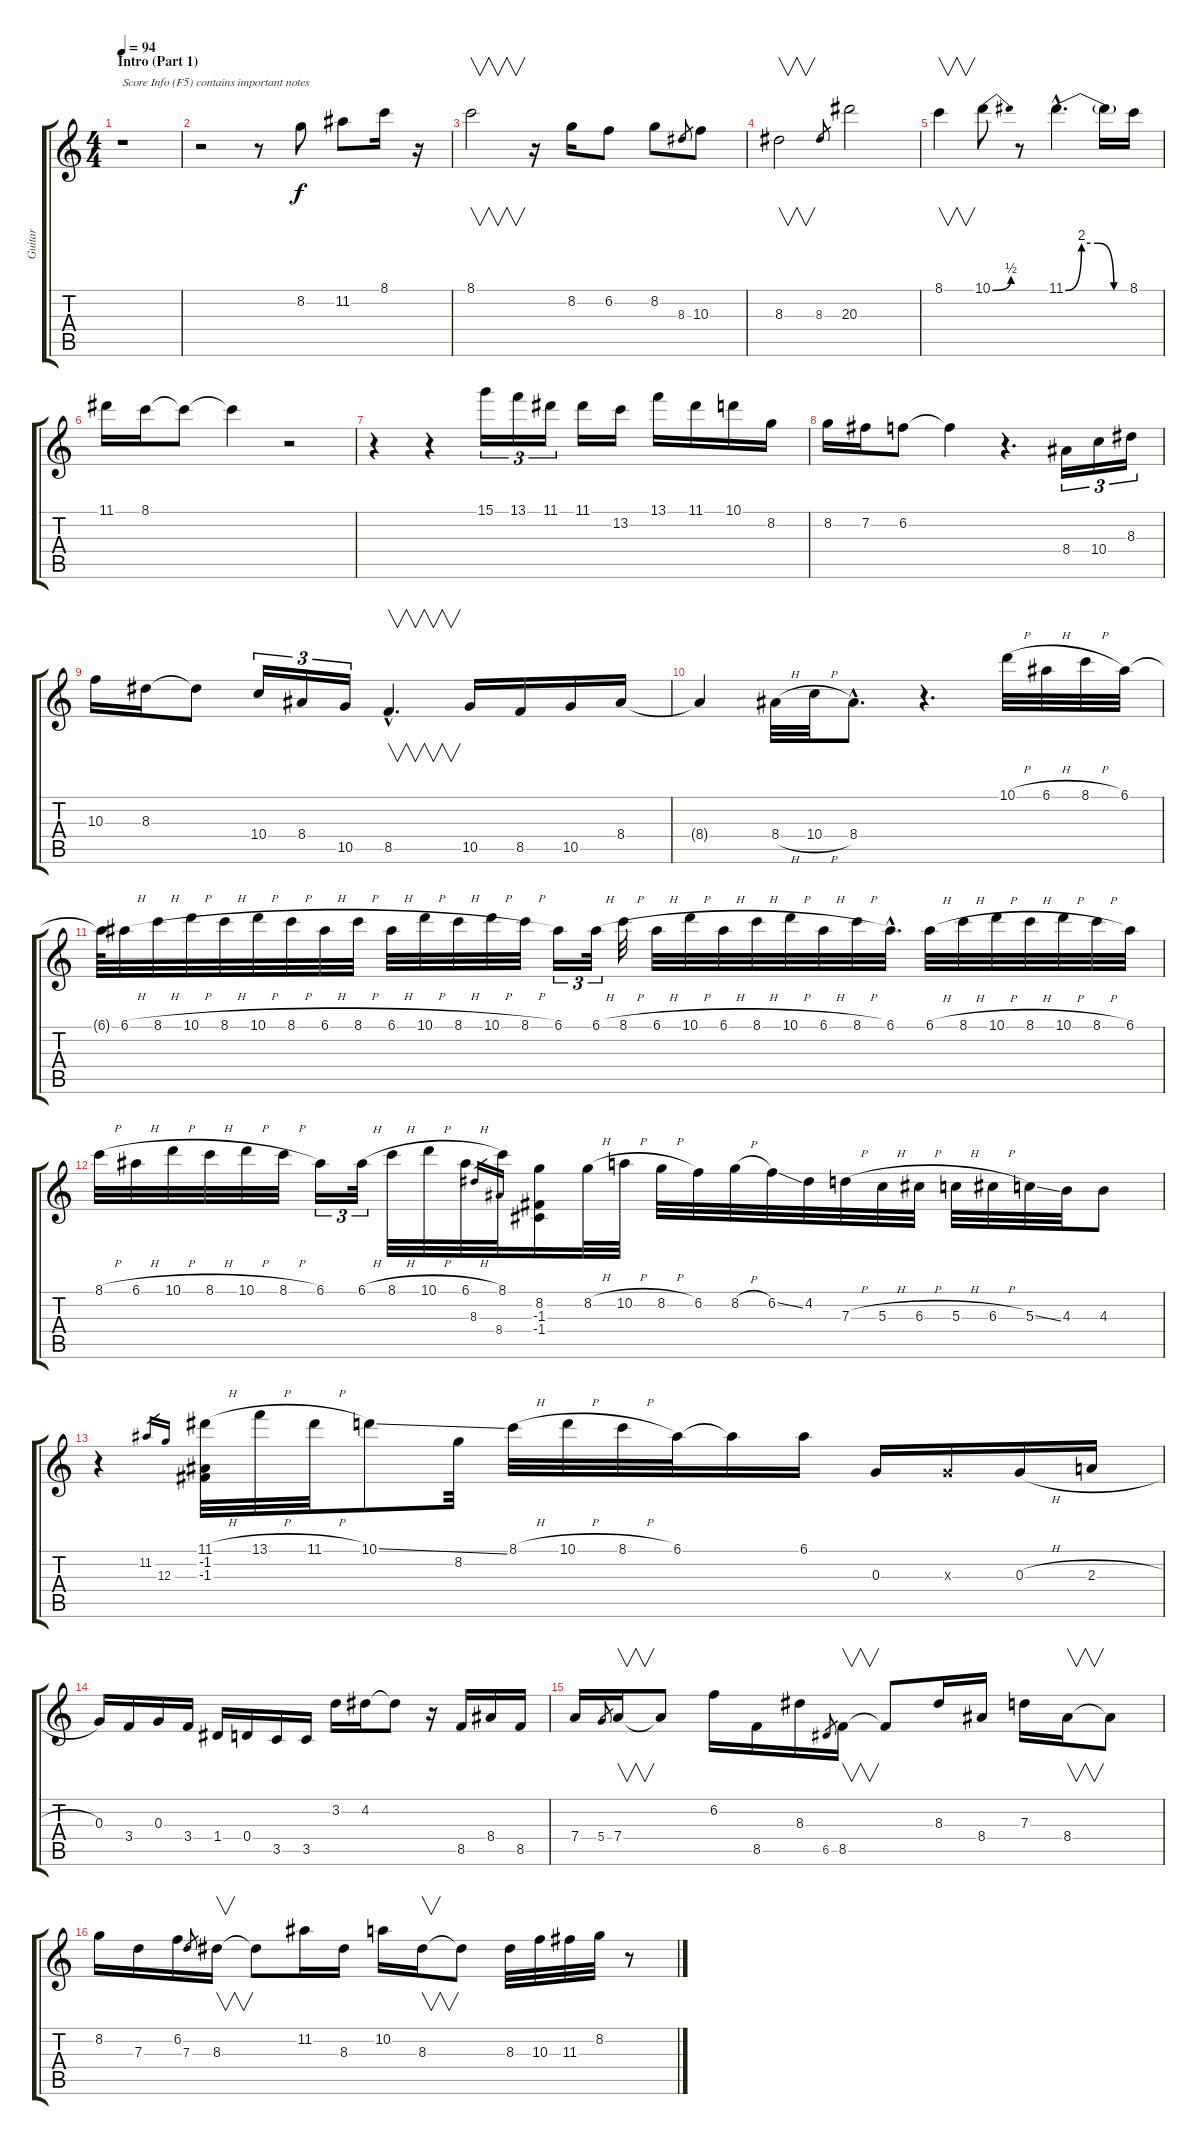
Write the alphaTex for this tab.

\track ("Guitar" "Guitar") {instrument electricguitarjazz}
\staff {score tabs}
\tuning (E4 B3 G3 D3 A2 E2) {hide}
\ts (4 4)
\section ("" "Intro (Part 1)")
\tempo 94
\clef g2
\ks c
r.1{txt "Score Info (F5) contains important notes" dy f instrument electricguitarjazz} |
r.2 r.8 8.2.8 11.2.8 8.1.16 r.16 |
8.1.2{v} r.16 8.2.16 6.2.8 8.2.8 8.3.8{gr} 10.3.8 |
8.3.2{v} 8.3.8{gr} 20.3.2 |
8.1.4{v} 10.1{be (bend 0 0 60 2)}.8 r.8 11.1{be (custom 0 0 15 8 30 8 45 0 60 0) hac}.4{d} 11.1{t}.16 8.1.16 |
11.1.16 8.1.16 8.1{t}.8 8.1{t}.4 r.2 |
r.4 r.4 15.1.16{tu (3 2)} 13.1.16{tu (3 2)} 11.1.16{tu (3 2)} 11.1.16 13.2.16 13.1.16 11.1.16 10.1.16 8.2.16 |
8.2.16 7.2.16 6.2.8 6.2{t}.4 r.4{d} 8.4.16{tu (3 2)} 10.4.16{tu (3 2)} 8.3.16{tu (3 2)} |
10.3.16 8.3.16 8.3{t}.8 10.4.16{tu (3 2)} 8.4.16{tu (3 2)} 10.5.16{tu (3 2)} 8.5{hac}.4{v d} 10.5.16 8.5.16 10.5.16 8.4.16 |
8.4{t}.4 8.4{h}.32 10.4{h}.32 8.4{hac}.8{d} r.4{d} 10.1{h}.32 6.1{h}.32 8.1{h}.32 6.1.32 |
6.1{t}.64 6.1{h}.32 8.1{h}.32 10.1{h}.32 8.1{h}.32 10.1{h}.32 8.1{h}.32 6.1{h}.32 8.1{h}.32 6.1{h}.32 10.1{h}.32 8.1{h}.32 10.1{h}.32 8.1{h}.32 6.1.16{tu (3 2)} 6.1{h}.32{tu (3 2)} 8.1{h}.32 6.1{h}.32 10.1{h}.32 6.1{h}.32 8.1{h}.32 10.1{h}.32 6.1{h}.32 8.1{h}.32 6.1{hac}.32{d} 6.1{h}.32 8.1{h}.32 10.1{h}.32 8.1{h}.32 10.1{h}.32 8.1{h}.32 6.1.32 |
8.1{h}.32 6.1{h}.32 10.1{h}.32 8.1{h}.32 10.1{h}.32 8.1{h}.32 6.1.16{tu (3 2)} 6.1{h}.32{tu (3 2)} 8.1{h}.32 10.1{h}.32 6.1{h}.32 8.1.32 8.3.16{gr} 8.4.16{gr} (8.2 -1.3 -1.4).16 8.2{h}.32 10.2{h}.32 8.2{h}.32 6.2.32 8.2{h}.32 6.2{ss}.32 4.2.32 7.3{h}.32 5.3{h}.32 6.3{h}.32 5.3{h}.32 6.3{h}.32 5.3{ss}.32 4.3.32 4.3.8 |
r.4 11.2.16{gr} 12.3.16{gr} (11.1{h} -1.2 -1.3).32 13.1{h}.32 11.1{h}.32 10.1{ss}.8 8.2.32 8.1{h}.32 10.1{h}.32 8.1{h}.32 6.1.32 6.1{t}.16 6.1.16 0.3.16 0.3{x}.16 0.3{h}.16 2.3{h}.16 |
0.3.16 3.4.16 0.3.16 3.4.16 1.4.16 0.4.16 3.5.16 3.5.16 3.2.16 4.2.16 4.2{t}.8 r.16 8.5.16 8.4.16 8.5.16 |
7.4.16 5.4.8{gr} 7.4.16{v} 7.4{t}.8 6.2.16 8.5.16 8.3.16 6.5.8{gr} 8.5.16{v} 8.5{t}.8 8.3.16 8.4.16 7.3.16 8.4.16{v} 8.4{t}.8 |
8.2.16 7.3.16 6.2.16 7.3.8{gr} 8.3.16{v} 8.3{t}.8 11.2.16 8.3.16 10.2.16 8.3.16{v} 8.3{t}.8 8.3.32 10.3.32 11.3.32 8.2.32 r.8
